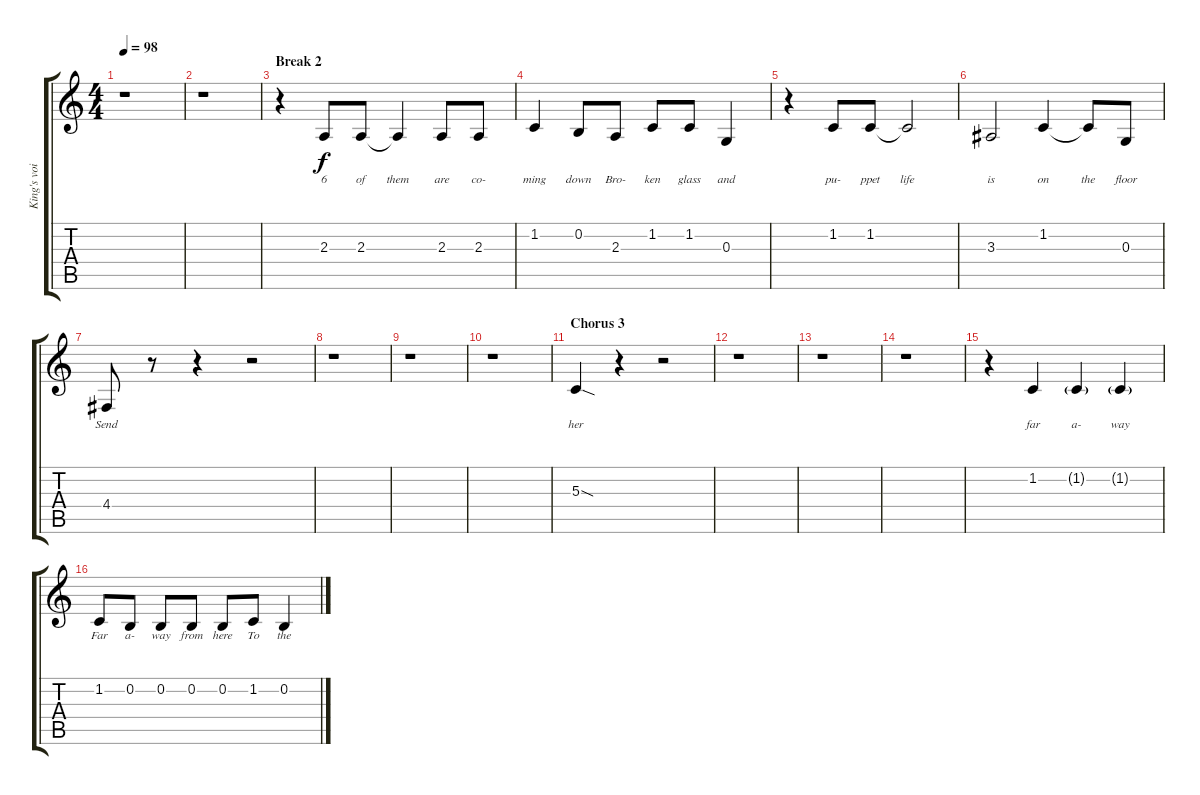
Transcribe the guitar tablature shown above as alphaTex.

\track ("King's voice" "King's voi") {instrument lead6voice}
\staff {score tabs}
\tuning (E4 B3 G3 D3 A2 E2) {hide}
\ts (4 4)
\tempo 98
\clef g2
\ks c
r.1{dy f} |
r.1 |
\section ("" "Break 2")
r.4 2.3.8{lyrics (0 "6") lyrics (1 "") lyrics (2 "") lyrics (3 "") lyrics (4 "")} 2.3.8{lyrics (0 "of") lyrics (1 "") lyrics (2 "") lyrics (3 "") lyrics (4 "")} 2.3{t}.4{lyrics (0 "them") lyrics (1 "") lyrics (2 "") lyrics (3 "") lyrics (4 "")} 2.3.8{lyrics (0 "are") lyrics (1 "") lyrics (2 "") lyrics (3 "") lyrics (4 "")} 2.3.8{lyrics (0 "co-") lyrics (1 "") lyrics (2 "") lyrics (3 "") lyrics (4 "")} |
1.2.4{lyrics (0 "ming") lyrics (1 "") lyrics (2 "") lyrics (3 "") lyrics (4 "")} 0.2.8{lyrics (0 "down") lyrics (1 "") lyrics (2 "") lyrics (3 "") lyrics (4 "")} 2.3.8{lyrics (0 "Bro-") lyrics (1 "") lyrics (2 "") lyrics (3 "") lyrics (4 "")} 1.2.8{lyrics (0 "ken") lyrics (1 "") lyrics (2 "") lyrics (3 "") lyrics (4 "")} 1.2.8{lyrics (0 "glass") lyrics (1 "") lyrics (2 "") lyrics (3 "") lyrics (4 "")} 0.3.4{lyrics (0 "and") lyrics (1 "") lyrics (2 "") lyrics (3 "") lyrics (4 "")} |
r.4 1.2.8{lyrics (0 "pu-") lyrics (1 "") lyrics (2 "") lyrics (3 "") lyrics (4 "")} 1.2.8{lyrics (0 "ppet") lyrics (1 "") lyrics (2 "") lyrics (3 "") lyrics (4 "")} 1.2{t}.2{lyrics (0 "life") lyrics (1 "") lyrics (2 "") lyrics (3 "") lyrics (4 "")} |
3.3.2{lyrics (0 "is") lyrics (1 "") lyrics (2 "") lyrics (3 "") lyrics (4 "")} 1.2.4{lyrics (0 "on") lyrics (1 "") lyrics (2 "") lyrics (3 "") lyrics (4 "")} 1.2{t}.8{lyrics (0 "the") lyrics (1 "") lyrics (2 "") lyrics (3 "") lyrics (4 "")} 0.3.8{lyrics (0 "floor") lyrics (1 "") lyrics (2 "") lyrics (3 "") lyrics (4 "")} |
4.4.8{lyrics (0 "Send") lyrics (1 "") lyrics (2 "") lyrics (3 "") lyrics (4 "")} r.8 r.4 r.2 |
r.1 |
r.1 |
r.1 |
\section ("" "Chorus 3")
5.3{sod}.4{lyrics (0 "her") lyrics (1 "") lyrics (2 "") lyrics (3 "") lyrics (4 "")} r.4 r.2 |
r.1 |
r.1 |
r.1 |
r.4 1.2.4{lyrics (0 "far") lyrics (1 "") lyrics (2 "") lyrics (3 "") lyrics (4 "")} 1.2{g}.4{lyrics (0 "a-") lyrics (1 "") lyrics (2 "") lyrics (3 "") lyrics (4 "") balance 16} 1.2{g}.4{lyrics (0 "way") lyrics (1 "") lyrics (2 "") lyrics (3 "") lyrics (4 "") balance 0} |
1.2.8{lyrics (0 "Far") lyrics (1 "") lyrics (2 "") lyrics (3 "") lyrics (4 "") balance 8} 0.2.8{lyrics (0 "a-") lyrics (1 "") lyrics (2 "") lyrics (3 "") lyrics (4 "")} 0.2.8{lyrics (0 "way") lyrics (1 "") lyrics (2 "") lyrics (3 "") lyrics (4 "")} 0.2.8{lyrics (0 "from") lyrics (1 "") lyrics (2 "") lyrics (3 "") lyrics (4 "")} 0.2.8{lyrics (0 "here") lyrics (1 "") lyrics (2 "") lyrics (3 "") lyrics (4 "")} 1.2.8{lyrics (0 "To") lyrics (1 "") lyrics (2 "") lyrics (3 "") lyrics (4 "")} 0.2.4{lyrics (0 "the") lyrics (1 "") lyrics (2 "") lyrics (3 "") lyrics (4 "")}
